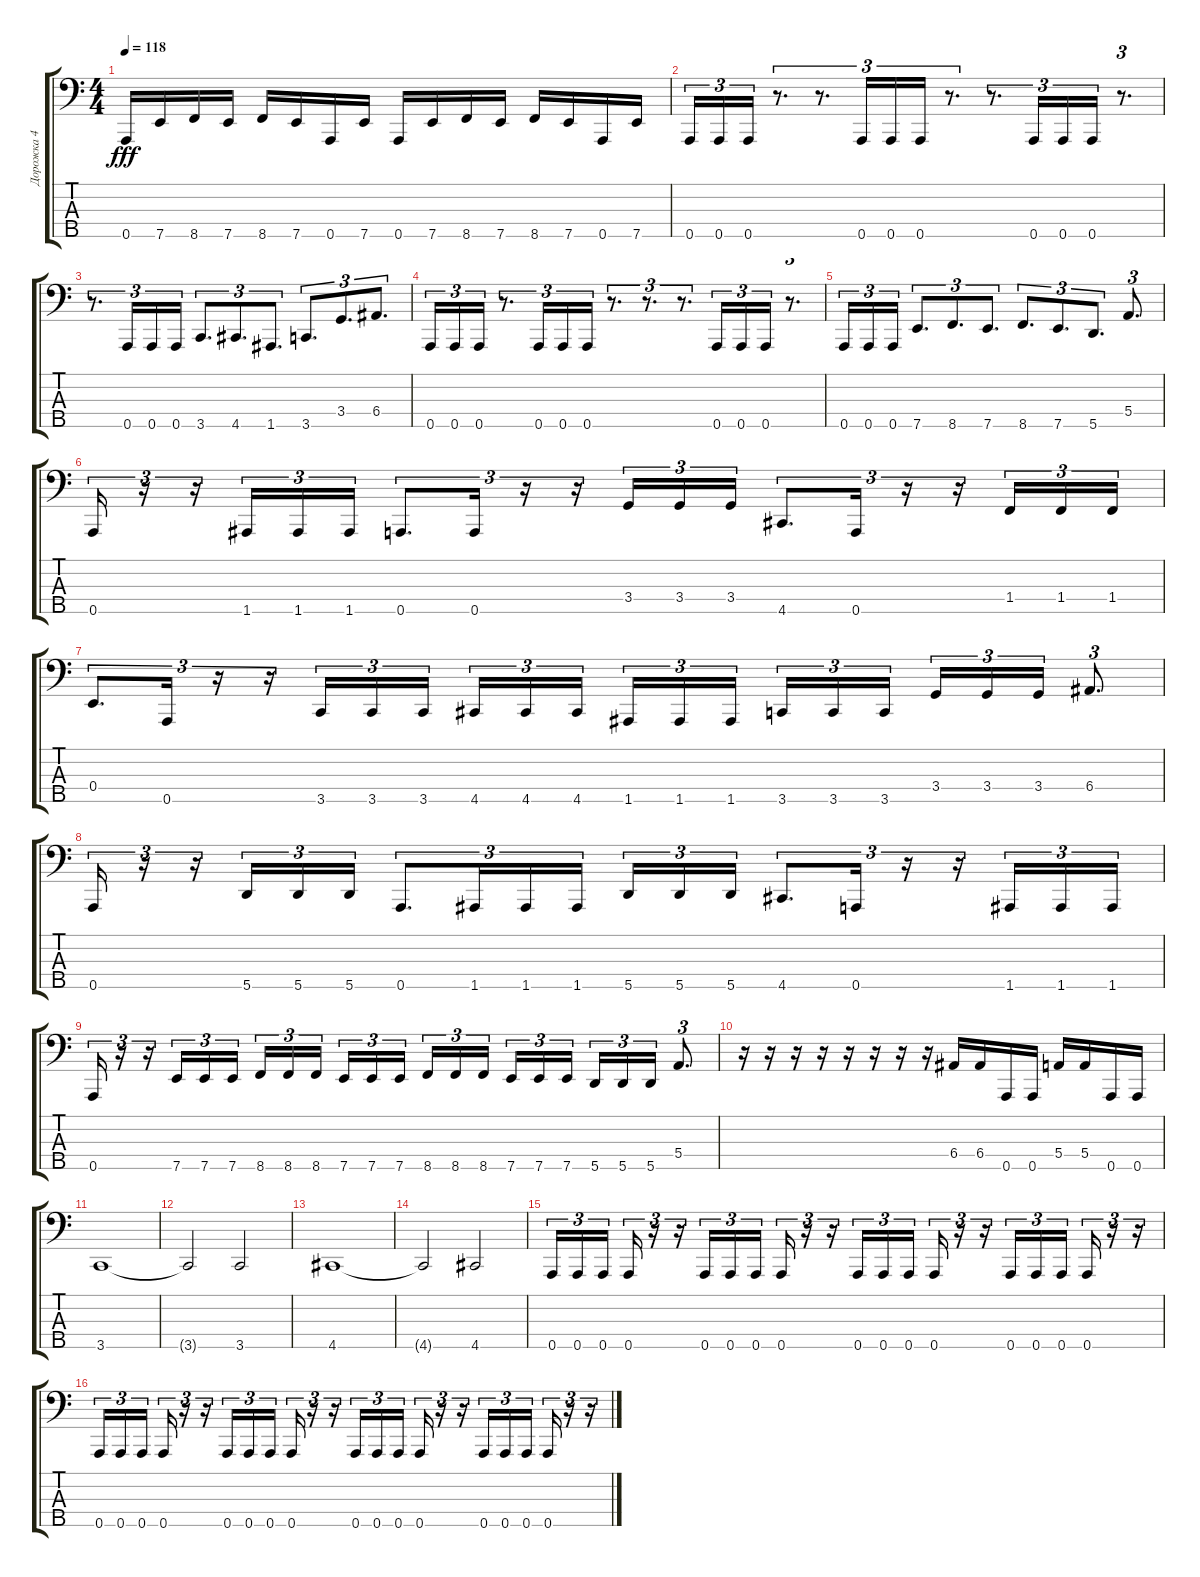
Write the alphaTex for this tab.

\track ("Дорожка 4" "Дорожка 4") {instrument electricbasspick}
\staff {score tabs}
\tuning (G2 D2 A1 E1 A0) {hide}
\ts (4 4)
\tempo 118
\clef f4
\ks c
0.5.16{dy fff} 7.5.16 8.5.16 7.5.16 8.5.16 7.5.16 0.5.16 7.5.16 0.5.16 7.5.16 8.5.16 7.5.16 8.5.16 7.5.16 0.5.16 7.5.16 |
0.5.16{tu (3 2)} 0.5.16{tu (3 2)} 0.5.16{tu (3 2)} r.8{d tu (3 2)} r.8{d tu (3 2)} 0.5.16{tu (3 2)} 0.5.16{tu (3 2)} 0.5.16{tu (3 2)} r.8{d tu (3 2)} r.8{d tu (3 2)} 0.5.16{tu (3 2)} 0.5.16{tu (3 2)} 0.5.16{tu (3 2)} r.8{d tu (3 2)} |
r.8{d tu (3 2)} 0.5.16{tu (3 2)} 0.5.16{tu (3 2)} 0.5.16{tu (3 2)} 3.5.8{d tu (3 2)} 4.5.8{d tu (3 2)} 1.5.8{d tu (3 2)} 3.5.8{d tu (3 2)} 3.4.8{d tu (3 2)} 6.4.8{d tu (3 2)} |
0.5.16{tu (3 2)} 0.5.16{tu (3 2)} 0.5.16{tu (3 2)} r.8{d tu (3 2)} 0.5.16{tu (3 2)} 0.5.16{tu (3 2)} 0.5.16{tu (3 2)} r.8{d tu (3 2)} r.8{d tu (3 2)} r.8{d tu (3 2)} 0.5.16{tu (3 2)} 0.5.16{tu (3 2)} 0.5.16{tu (3 2)} r.8{d tu (3 2)} |
0.5.16{tu (3 2)} 0.5.16{tu (3 2)} 0.5.16{tu (3 2)} 7.5.8{d tu (3 2)} 8.5.8{d tu (3 2)} 7.5.8{d tu (3 2)} 8.5.8{d tu (3 2)} 7.5.8{d tu (3 2)} 5.5.8{d tu (3 2)} 5.4.8{d tu (3 2)} |
0.5.16{tu (3 2)} r.16{tu (3 2)} r.16{tu (3 2)} 1.5.16{tu (3 2)} 1.5.16{tu (3 2)} 1.5.16{tu (3 2)} 0.5.8{d tu (3 2)} 0.5.16{tu (3 2)} r.16{tu (3 2)} r.16{tu (3 2)} 3.4.16{tu (3 2)} 3.4.16{tu (3 2)} 3.4.16{tu (3 2)} 4.5.8{d tu (3 2)} 0.5.16{tu (3 2)} r.16{tu (3 2)} r.16{tu (3 2)} 1.4.16{tu (3 2)} 1.4.16{tu (3 2)} 1.4.16{tu (3 2)} |
0.4.8{d tu (3 2)} 0.5.16{tu (3 2)} r.16{tu (3 2)} r.16{tu (3 2)} 3.5.16{tu (3 2)} 3.5.16{tu (3 2)} 3.5.16{tu (3 2) beam splitsecondary} 4.5.16{tu (3 2)} 4.5.16{tu (3 2)} 4.5.16{tu (3 2)} 1.5.16{tu (3 2)} 1.5.16{tu (3 2)} 1.5.16{tu (3 2) beam splitsecondary} 3.5.16{tu (3 2)} 3.5.16{tu (3 2)} 3.5.16{tu (3 2)} 3.4.16{tu (3 2)} 3.4.16{tu (3 2)} 3.4.16{tu (3 2)} 6.4.8{d tu (3 2)} |
0.5.16{tu (3 2)} r.16{tu (3 2)} r.16{tu (3 2)} 5.5.16{tu (3 2)} 5.5.16{tu (3 2)} 5.5.16{tu (3 2)} 0.5.8{d tu (3 2)} 1.5.16{tu (3 2)} 1.5.16{tu (3 2)} 1.5.16{tu (3 2)} 5.5.16{tu (3 2)} 5.5.16{tu (3 2)} 5.5.16{tu (3 2)} 4.5.8{d tu (3 2)} 0.5.16{tu (3 2)} r.16{tu (3 2)} r.16{tu (3 2)} 1.5.16{tu (3 2)} 1.5.16{tu (3 2)} 1.5.16{tu (3 2)} |
0.5.16{tu (3 2)} r.16{tu (3 2)} r.16{tu (3 2)} 7.5.16{tu (3 2)} 7.5.16{tu (3 2)} 7.5.16{tu (3 2)} 8.5.16{tu (3 2)} 8.5.16{tu (3 2)} 8.5.16{tu (3 2) beam splitsecondary} 7.5.16{tu (3 2)} 7.5.16{tu (3 2)} 7.5.16{tu (3 2)} 8.5.16{tu (3 2)} 8.5.16{tu (3 2)} 8.5.16{tu (3 2) beam splitsecondary} 7.5.16{tu (3 2)} 7.5.16{tu (3 2)} 7.5.16{tu (3 2)} 5.5.16{tu (3 2)} 5.5.16{tu (3 2)} 5.5.16{tu (3 2)} 5.4.8{d tu (3 2)} |
r.16 r.16 r.16 r.16 r.16 r.16 r.16 r.16 6.4.16 6.4.16 0.5.16 0.5.16 5.4.16 5.4.16 0.5.16 0.5.16 |
3.5.1 |
3.5{t}.2 3.5.2 |
4.5.1 |
4.5{t}.2 4.5.2 |
0.5.16{tu (3 2)} 0.5.16{tu (3 2)} 0.5.16{tu (3 2) beam splitsecondary} 0.5.16{tu (3 2)} r.16{tu (3 2)} r.16{tu (3 2)} 0.5.16{tu (3 2)} 0.5.16{tu (3 2)} 0.5.16{tu (3 2) beam splitsecondary} 0.5.16{tu (3 2)} r.16{tu (3 2)} r.16{tu (3 2)} 0.5.16{tu (3 2)} 0.5.16{tu (3 2)} 0.5.16{tu (3 2) beam splitsecondary} 0.5.16{tu (3 2)} r.16{tu (3 2)} r.16{tu (3 2)} 0.5.16{tu (3 2)} 0.5.16{tu (3 2)} 0.5.16{tu (3 2) beam splitsecondary} 0.5.16{tu (3 2)} r.16{tu (3 2)} r.16{tu (3 2)} |
0.5.16{tu (3 2)} 0.5.16{tu (3 2)} 0.5.16{tu (3 2) beam splitsecondary} 0.5.16{tu (3 2)} r.16{tu (3 2)} r.16{tu (3 2)} 0.5.16{tu (3 2)} 0.5.16{tu (3 2)} 0.5.16{tu (3 2) beam splitsecondary} 0.5.16{tu (3 2)} r.16{tu (3 2)} r.16{tu (3 2)} 0.5.16{tu (3 2)} 0.5.16{tu (3 2)} 0.5.16{tu (3 2) beam splitsecondary} 0.5.16{tu (3 2)} r.16{tu (3 2)} r.16{tu (3 2)} 0.5.16{tu (3 2)} 0.5.16{tu (3 2)} 0.5.16{tu (3 2) beam splitsecondary} 0.5.16{tu (3 2)} r.16{tu (3 2)} r.16{tu (3 2)}
